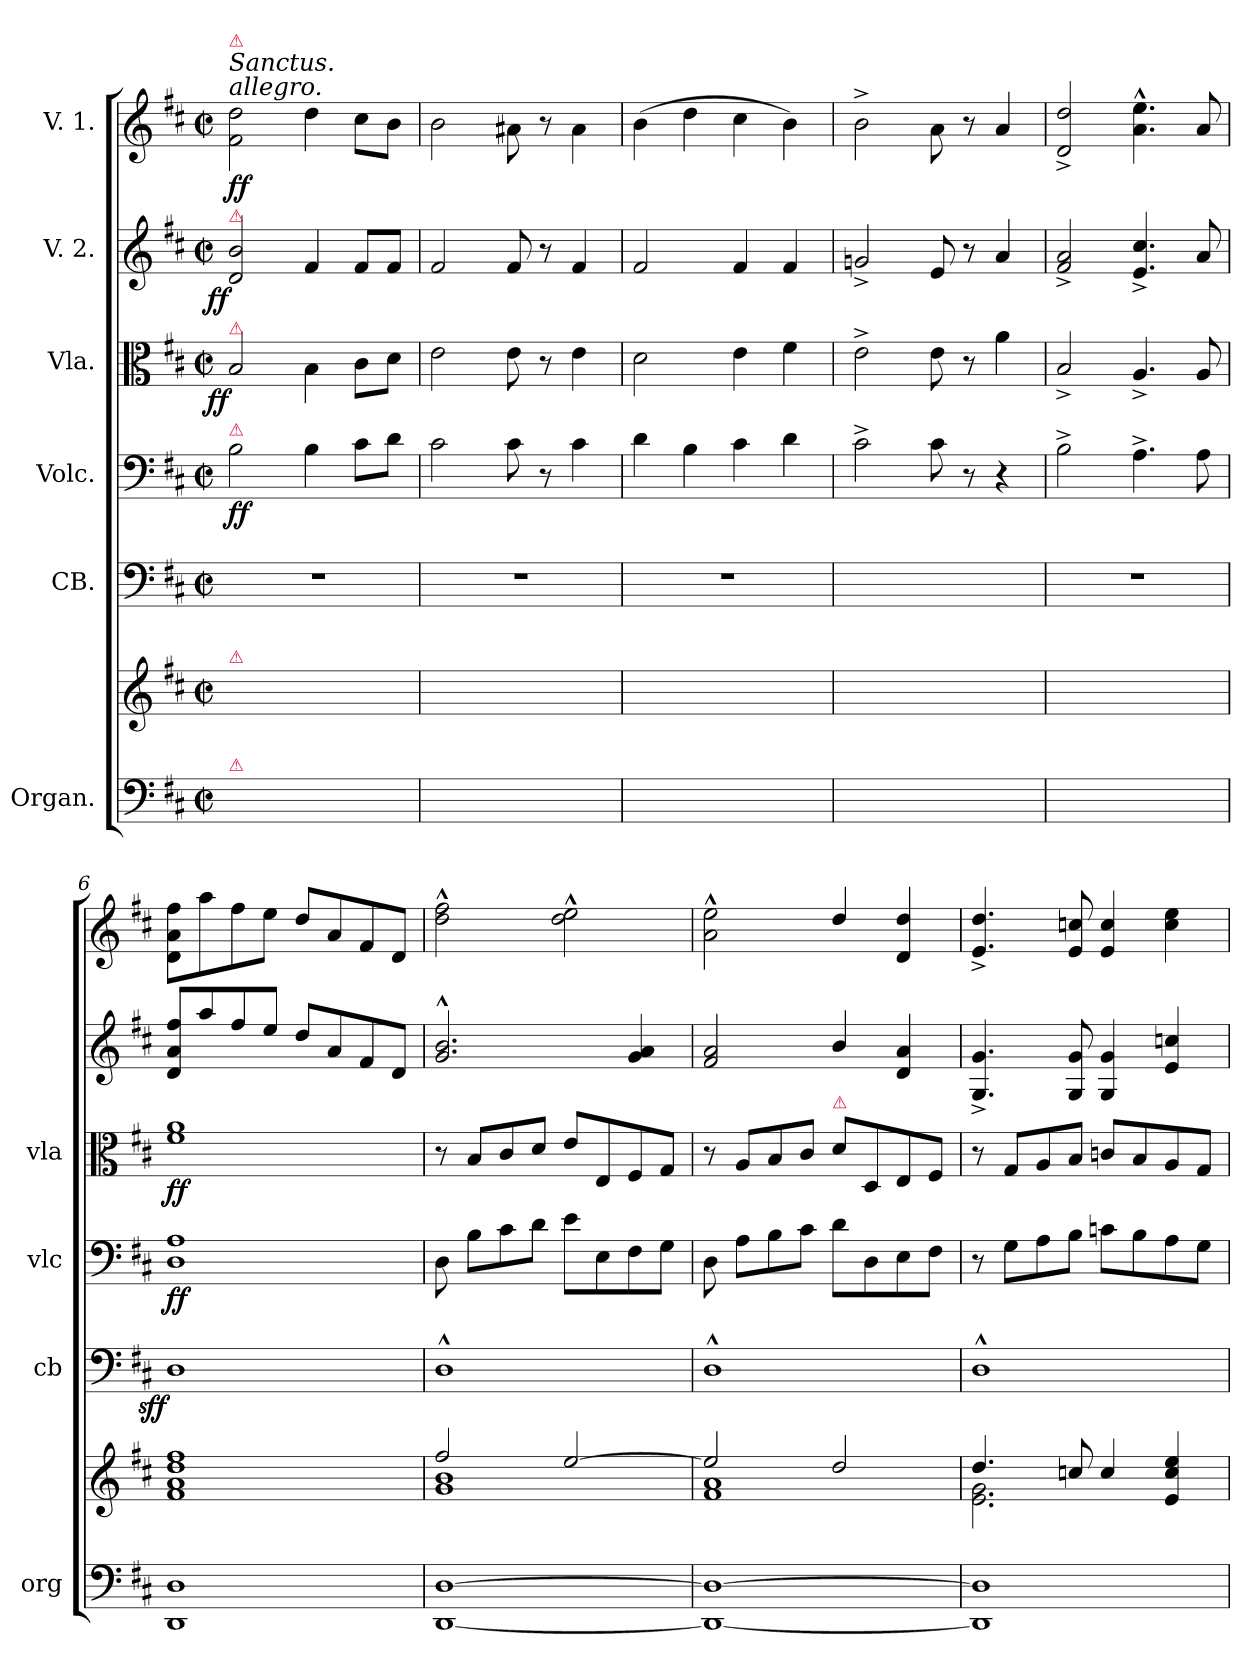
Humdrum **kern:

**kern	**kern	**kern	**dynam	**kern	**dynam	**kern	**dynam	**kern	**dynam	**kern	**dynam
*part6	*part6	*part5	*part5	*part4	*part4	*part3	*part3	*part2	*part2	*part1	*part1
*staff7	*staff6	*staff5	*staff5	*staff4	*staff4	*staff3	*staff3	*staff2	*staff2	*staff1	*staff1
*I"Organ.	*	*I"CB.	*	*I"Volc.	*	*I"Vla.	*	*I"V. 2.	*	*I"V. 1.	*
*I'org	*	*I'cb	*	*I'vlc	*	*I'vla	*	*	*	*	*
*clefF4	*clefG2	*clefF4	*	*clefF4	*	*clefC3	*	*clefG2	*	*clefG2	*
*k[f#c#]	*k[f#c#]	*k[f#c#]	*	*k[f#c#]	*	*k[f#c#]	*	*k[f#c#]	*	*k[f#c#]	*
*M2/2	*M2/2	*M2/2	*	*M2/2	*	*M2/2	*	*M2/2	*	*M2/2	*
*met(c|)	*met(c|)	*met(c|)	*	*met(c|)	*	*met(c|)	*	*met(c|)	*	*met(c|)	*
=1	=1	=1	=1	=1	=1	=1	=1	=1	=1	=1	=1
!	!	!	!	!	!	!	!	!	!	!LO:TX:a:i:t=allegro.	!
!	!	!	!	!	!	!	!	!	!	!LO:TX:a:i:t=Sanctus.	!
!	!	!	!	!	!	!	!	!	!	!LO:TX:a:color=crimson:t=⚠	!
!	!	!	!	!	!	!	!	!LO:TX:a:color=crimson:t=⚠	!	!	!
!	!	!	!	!	!	!LO:TX:a:color=crimson:t=⚠	!	!	!	!	!
!	!	!	!	!LO:TX:a:color=crimson:t=⚠	!	!	!	!	!	!	!
!	!LO:TX:a:color=crimson:t=⚠	!	!	!	!	!	!	!	!	!	!
!LO:TX:a:color=crimson:t=⚠	!	!	!	!	!	!	!	!	!	!	!
!	!	!	!	!	!	!	!LO:DY:rj	!	!LO:DY:rj	!	!
1ryy	1ryy	1r	.	2B\	ff	2B/	ff	2d/ 2b/	ff	2f#\ 2dd\	ff
.	.	.	.	4B\	.	4B\	.	4f#/	.	4dd\	.
.	.	.	.	8c#\L	.	8c#\L	.	8f#/L	.	8cc#\L	.
.	.	.	.	8d\J	.	8d\J	.	8f#/J	.	8b\J	.
=2	=2	=2	=2	=2	=2	=2	=2	=2	=2	=2	=2
1ryy	1ryy	1r	.	2c#\	.	2e\	.	2f#/	.	2b\	.
.	.	.	.	8c#\	.	8e\	.	8f#/	.	8a#X\	.
.	.	.	.	8r	.	8r	.	8r	.	8r	.
.	.	.	.	4c#\	.	4e\	.	4f#/	.	4a#\	.
=3	=3	=3	=3	=3	=3	=3	=3	=3	=3	=3	=3
1ryy	1ryy	1r	.	4d\	.	2d\	.	2f#/	.	(>4b\	.
.	.	.	.	4B\	.	.	.	.	.	4dd\	.
.	.	.	.	4c#\	.	4e\	.	4f#/	.	4cc#\	.
.	.	.	.	4d\	.	4f#\	.	4f#/	.	4b\)	.
=4	=4	=4	=4	=4	=4	=4	=4	=4	=4	=4	=4
1ryy	1ryy	1ryy	.	2c#^>\	.	2e^>\	.	2gn^</	.	2b^>\	.
.	.	.	.	8c#\	.	8e\	.	8e/	.	8a\	.
.	.	.	.	8r	.	8r	.	8r	.	8r	.
.	.	.	.	4r	.	4a\	.	4a/	.	4a/	.
=5	=5	=5	=5	=5	=5	=5	=5	=5	=5	=5	=5
1ryy	1ryy	1r	.	2B^>\	.	2B^</	.	2f#^</ 2a^</	.	2d^</ 2dd^</	.
.	.	.	.	4.A^>\	.	4.A^</	.	4.e^>/ 4.cc#^>/	.	4.a^^>\ 4.ee^^>\	.
.	.	.	.	8A\	.	8A/	.	8a/	.	8a/	.
=6	=6	=6	=6	=6	=6	=6	=6	=6	=6	=6	=6
!	!	!	!LO:DY:rj	!	!	!	!	!	!	!	!
1DD 1D	1f# 1a 1dd 1ff#	1D	sff	1D 1A	ff	1f# 1a	ff	8d/ 8a/ 8ff#/L	.	8d\ 8a\ 8ff#\L	.
.	.	.	.	.	.	.	.	8aa/	.	8aa\	.
.	.	.	.	.	.	.	.	8ff#/	.	8ff#\	.
.	.	.	.	.	.	.	.	8ee/J	.	8ee\J	.
.	.	.	.	.	.	.	.	8dd/L	.	8dd/L	.
.	.	.	.	.	.	.	.	8a/	.	8a/	.
.	.	.	.	.	.	.	.	8f#/	.	8f#/	.
.	.	.	.	.	.	.	.	8d/J	.	8d/J	.
=7	=7	=7	=7	=7	=7	=7	=7	=7	=7	=7	=7
*	*^	*	*	*	*	*	*	*	*	*	*
[>1DD [>1D	2ff#/	1g 1b	1D^^>	.	8D\	.	8r	.	2.g^^>/ 2.b^^>/	.	2dd^^>\ 2ff#^^>\	.
.	.	.	.	.	8B\L	.	8B/L	.	.	.	.	.
.	.	.	.	.	8c#\	.	8c#/	.	.	.	.	.
.	.	.	.	.	8d\J	.	8d/J	.	.	.	.	.
.	[2ee/	.	.	.	8e\L	.	8e/L	.	.	.	2dd^^>\ 2ee^^>\	.
.	.	.	.	.	8E\	.	8E/	.	.	.	.	.
.	.	.	.	.	8F#\	.	8F#/	.	4g/ 4a/	.	.	.
.	.	.	.	.	8G\J	.	8G/J	.	.	.	.	.
=8	=8	=8	=8	=8	=8	=8	=8	=8	=8	=8	=8	=8
1DD_ 1D_	2ee/]	1f# 1a	1D^^>	.	8D\	.	8r	.	2f#/ 2a/	.	2a^^>\ 2ee^^>\	.
.	.	.	.	.	8A\L	.	8A/L	.	.	.	.	.
.	.	.	.	.	8B\	.	8B/	.	.	.	.	.
.	.	.	.	.	8c#\J	.	8c#/J	.	.	.	.	.
!	!	!	!	!	!	!	!LO:TX:a:color=crimson:t=⚠	!	!	!	!	!
.	2dd/	.	.	.	8d\L	.	8d\L	.	4b/	.	4dd/	.
.	.	.	.	.	8D\	.	8D/	.	.	.	.	.
.	.	.	.	.	8E\	.	8E/	.	4d/ 4a/	.	4d/ 4dd/	.
.	.	.	.	.	8F#\J	.	8F#/J	.	.	.	.	.
=9	=9	=9	=9	=9	=9	=9	=9	=9	=9	=9	=9	=9
1DD] 1D]	4.dd/	2.e\ 2.g\	1D^^>	.	8r	.	8r	.	4.G^</ 4.g^</	.	4.e^</ 4.dd^</	.
.	.	.	.	.	8G\L	.	8G/L	.	.	.	.	.
.	.	.	.	.	8A\	.	8A/	.	.	.	.	.
.	8ccn/	.	.	.	8B\J	.	8B/J	.	8G/ 8g/	.	8e/ 8ccn/	.
.	4cc/	.	.	.	8cn\L	.	8cn/L	.	4G/ 4g/	.	4e/ 4cc/	.
.	.	.	.	.	8B\	.	8B/	.	.	.	.	.
.	4e/ 4cc/ 4ee/	4rFyy	.	.	8A\	.	8A/	.	4e/ 4ccn/	.	4cc\ 4ee\	.
.	.	.	.	.	8G\J	.	8G/J	.	.	.	.	.
*	*v	*v	*	*	*	*	*	*	*	*	*	*
=	=	=	=	=	=	=	=	=	=	=	=
*-	*-	*-	*-	*-	*-	*-	*-	*-	*-	*-	*-
